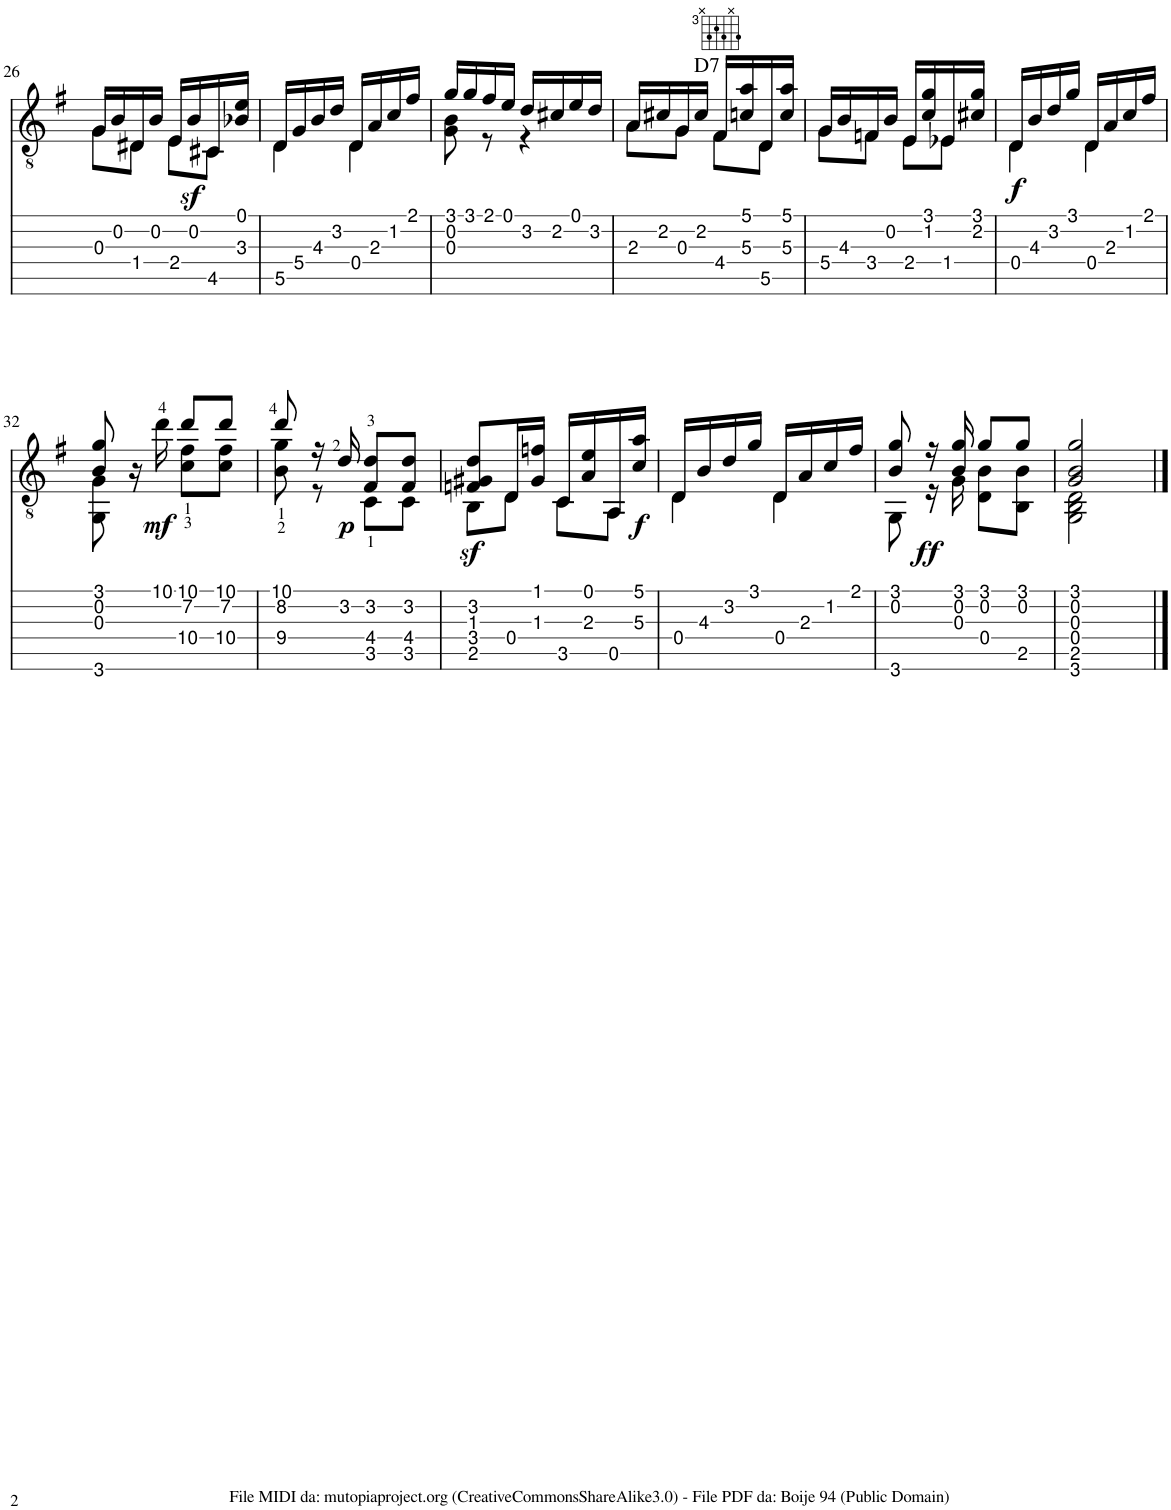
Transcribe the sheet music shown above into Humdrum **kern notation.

**kern	**kern	**dynam
*part1	*part1	*part1
*staff2	*staff1	*staff1/2
*I"Guitar	*	*
*I'Guit.	*	*
!!LO:PB:g=z
*	*clefGv2	*
*k[f#]	*k[f#]	*
*M2/4	*M2/4	*
=26	=26	=26
*^	*^	*
16GLL	8GL	16G/LL	8G\L	.
16BJ	.	16B/	.	.
16D#L	8D#J	16D#X/	8D#\J	.
16BJJ	.	16B/JJ	.	.
16ELL	8EL	16E/LL	8E\L	.
!	!	!	!	!LO:DY:b
16BJ	.	16B/	.	sf
16C#L	8C#J	16C#X/	8C#\J	.
16B-\ 16e\JJ	.	16B-X/ 16e/JJ	.	.
=27	=27	=27	=27	=27
16DLL	4D	16D/LL	4D\	.
16GJ	.	16G/	.	.
16BL	.	16B/	.	.
16dJJ	.	16d/JJ	.	.
16DLL	4D	16D/LL	4D\	.
16AJ	.	16A/	.	.
16cL	.	16c/	.	.
16f#JJ	.	16f#/JJ	.	.
=28	=28	=28	=28	=28
16gLL	8G 8B	16g/LL	8G\ 8B\	.
16gJ	.	16g/	.	.
16f#L	8r	16f#/	8r	.
16eJJ	.	16e/JJ	.	.
16dLL	4r	16d/LL	4r	.
16c#J	.	16c#X/	.	.
16eL	.	16e/	.	.
16dJJ	.	16d/JJ	.	.
=29	=29	=29	=29	=29
16ALL	8AL	16A/LL	8A\L	.
16c#J	.	16c#X/	.	.
16GL	8GJ	16G/	8G\J	.
!	!	!LO:TX:a:t=D7	!	!
16c#JJ	.	16c#/JJ	.	.
16F#LL	8F#L	16F#/LL	8F#\L	.
16c\ 16a\J	.	16cn/ 16a/	.	.
16DL	8DJ	16D/	8D\J	.
16c\ 16a\JJ	.	16c/ 16a/JJ	.	.
=30	=30	=30	=30	=30
16GLL	8GL	16G/LL	8G\L	.
16BJ	.	16B/	.	.
16FL	8FJ	16Fn/	8F\J	.
16BJJ	.	16B/JJ	.	.
16ELL	8EL	16E/LL	8E\L	.
16c\ 16g\J	.	16c/ 16g/	.	.
16E-L	8E-J	16E-X/	8E-\J	.
16c#\ 16g\JJ	.	16c#X/ 16g/JJ	.	.
=31	=31	=31	=31	=31
!	!	!	!	!LO:DY:b
16DLL	4D	16D/LL	4D\	f
16BJ	.	16B/	.	.
16dL	.	16d/	.	.
16gJJ	.	16g/JJ	.	.
16DLL	4D	16D/LL	4D\	.
16AJ	.	16A/	.	.
16cL	.	16c/	.	.
16f#JJ	.	16f#/JJ	.	.
!!LO:LB:g=z	!!
=32	=32	=32	=32	=32
8B 8g	8GG\ 8G\L	8B/ 8g/	8GG\ 8G\	.
16r	8ryy	16r	8ryy	.
!	!	!	!	!LO:DY:b
16dd	.	16dd\	.	mf
8ddL	8c\ 8f#\	8dd/L	8c\ 8f#\L	.
8ddJ	8c\ 8f#\J	8dd/J	8c\ 8f#\J	.
=33	=33	=33	=33	=33
8dd	8B 8g	8dd/	8B\ 8g\	.
16r	8r	16r	8r	.
!	!	!	!	!LO:DY:b
16d	.	16d/	.	p
8F#\ 8d\L	8CL	8F#/ 8d/L	8C\L	.
8F#\ 8d\J	8CJ	8F#/ 8d/J	8C\J	.
=34	=34	=34	=34	=34
!	!	!	!	!LO:DY:a=2
8F\ 8G#\ 8d\L	8BBL	8Fn/ 8G#X/ 8d/L	8BB\L	sf
16DL	8DJ	16D/L	8D\J	.
16G#\ 16f\JJ	.	16G#/ 16fn/JJ	.	.
16CLL	8CL	16C/LL	8C\L	.
16A\ 16e\J	.	16A/ 16e/	.	.
16AAL	8AAJ	16AA/	8AA\J	.
!	!	!	!	!LO:DY:b
16c\ 16a\JJ	.	16c/ 16a/JJ	.	f
=35	=35	=35	=35	=35
16DLL	4D	16D/LL	4D\	.
16BJ	.	16B/	.	.
16dL	.	16d/	.	.
16gJJ	.	16g/JJ	.	.
16DLL	4D	16D/LL	4D\	.
16AJ	.	16A/	.	.
16cL	.	16c/	.	.
16f#JJ	.	16f#/JJ	.	.
=36	=36	=36	=36	=36
8B 8g	8GG	8B/ 8g/	8GG\	.
!	!	!	!	!LO:DY:a=2
16r	16r	16r	16r	ff
16B 16g	16G	16B/ 16g/	16G\	.
8gL	8D\ 8B\L	8g/L	8D\ 8B\L	.
8gJ	8BB\ 8B\J	8g/J	8BB\ 8B\J	.
=37	=37	=37	=37	=37
2G 2B 2g	2GG 2BB 2D	2G/ 2B/ 2g/	2GG\ 2BB\ 2D\	.
*v	*v	*	*	*
*	*v	*v	*
==	==	==
*-	*-	*-
